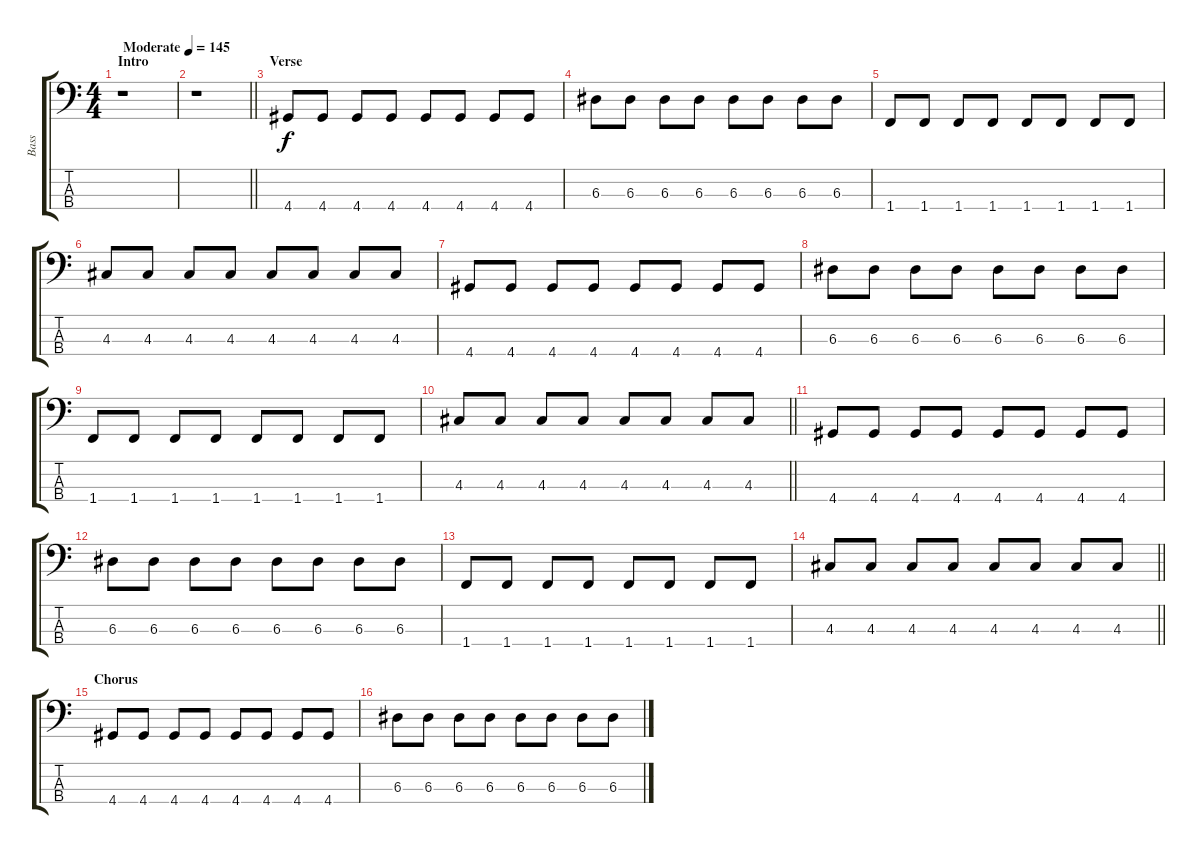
\track ("Bass" "Bass") {instrument electricbassfinger}
\staff {score tabs}
\tuning (G2 D2 A1 E1) {hide}
\ts (4 4)
\section ("" "Intro")
\tempo (145 "Moderate")
\clef f4
\ks c
r.1{dy f instrument electricbassfinger} |
\barLineRight lightlight
r.1 |
\section ("" "Verse")
4.4.8 4.4.8 4.4.8 4.4.8 4.4.8 4.4.8 4.4.8 4.4.8 |
6.3.8 6.3.8 6.3.8 6.3.8 6.3.8 6.3.8 6.3.8 6.3.8 |
1.4.8 1.4.8 1.4.8 1.4.8 1.4.8 1.4.8 1.4.8 1.4.8 |
4.3.8 4.3.8 4.3.8 4.3.8 4.3.8 4.3.8 4.3.8 4.3.8 |
4.4.8 4.4.8 4.4.8 4.4.8 4.4.8 4.4.8 4.4.8 4.4.8 |
6.3.8 6.3.8 6.3.8 6.3.8 6.3.8 6.3.8 6.3.8 6.3.8 |
1.4.8 1.4.8 1.4.8 1.4.8 1.4.8 1.4.8 1.4.8 1.4.8 |
\barLineRight lightlight
4.3.8 4.3.8 4.3.8 4.3.8 4.3.8 4.3.8 4.3.8 4.3.8 |
4.4.8 4.4.8 4.4.8 4.4.8 4.4.8 4.4.8 4.4.8 4.4.8 |
6.3.8 6.3.8 6.3.8 6.3.8 6.3.8 6.3.8 6.3.8 6.3.8 |
1.4.8 1.4.8 1.4.8 1.4.8 1.4.8 1.4.8 1.4.8 1.4.8 |
\barLineRight lightlight
4.3.8 4.3.8 4.3.8 4.3.8 4.3.8 4.3.8 4.3.8 4.3.8 |
\section ("" "Chorus")
4.4.8 4.4.8 4.4.8 4.4.8 4.4.8 4.4.8 4.4.8 4.4.8 |
6.3.8 6.3.8 6.3.8 6.3.8 6.3.8 6.3.8 6.3.8 6.3.8
